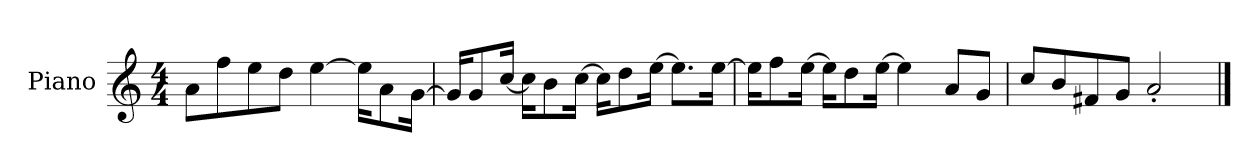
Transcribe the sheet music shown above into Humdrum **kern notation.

**kern
*part1
*staff1
*I"Piano
*I'P-no
*clefG2
*k[]
*M4/4
*MM90
=1
8a\L
8ff\
8ee\
8dd\J
[4ee\
16ee\KL]
8a\
[16g\Jk
=2
16g/KL]
8g/
[16cc/Jk
16cc\KL]
8b\
[16cc\Jk
16cc\KL]
8dd\
[16ee\Jk
8.ee\L]
[16ee\Jk
=3
16ee\KL]
8ff\
[16ee\Jk
16ee\KL]
8dd\
[16ee\Jk
4ee\]
8a/L
8g/J
=4
8cc/L
8b/
8f#X/
8g/J
2a'/
==
*-
